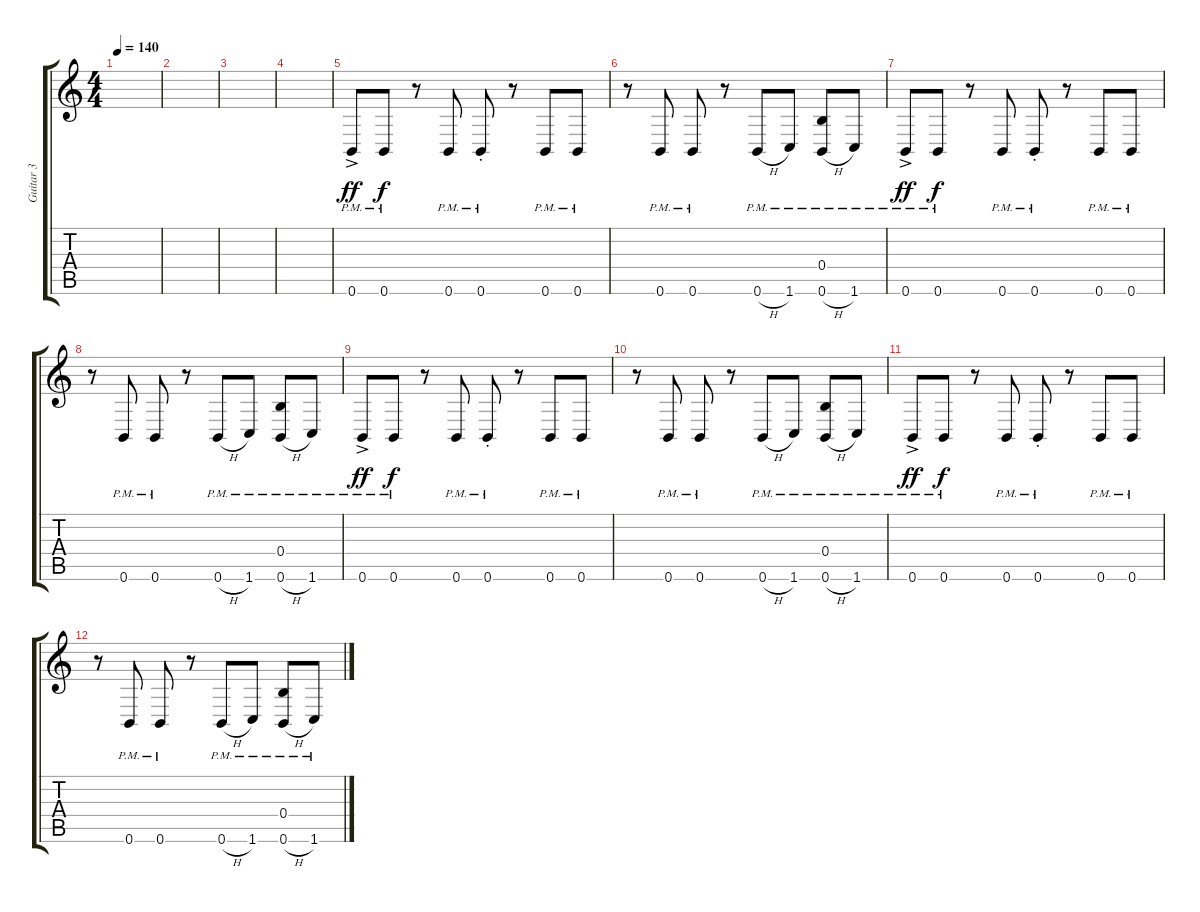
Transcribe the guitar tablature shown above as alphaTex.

\track ("Guitar 3" "Guitar 3") {instrument distortionguitar}
\staff {score tabs}
\tuning (Db4 Ab3 E3 B2 Gb2 B1) {hide}
\ts (4 4)
\tempo 140
\clef g2
\ks c
|
|
|
|
0.6{ac pm}.8{dy ff} 0.6{pm}.8{dy f} r.8 0.6{pm}.8 0.6{pm st}.8 r.8 0.6{pm}.8 0.6{pm}.8 |
r.8 0.6{pm}.8 0.6{pm}.8 r.8 0.6{h pm}.8 1.6{pm}.8 (0.4 0.6{h pm}).8 1.6{pm}.8 |
0.6{ac pm}.8{dy ff} 0.6{pm}.8{dy f} r.8 0.6{pm}.8 0.6{pm st}.8 r.8 0.6{pm}.8 0.6{pm}.8 |
r.8 0.6{pm}.8 0.6{pm}.8 r.8 0.6{h pm}.8 1.6{pm}.8 (0.4 0.6{h pm}).8 1.6{pm}.8 |
0.6{ac pm}.8{dy ff} 0.6{pm}.8{dy f} r.8 0.6{pm}.8 0.6{pm st}.8 r.8 0.6{pm}.8 0.6{pm}.8 |
r.8 0.6{pm}.8 0.6{pm}.8 r.8 0.6{h pm}.8 1.6{pm}.8 (0.4 0.6{h pm}).8 1.6{pm}.8 |
0.6{ac pm}.8{dy ff} 0.6{pm}.8{dy f} r.8 0.6{pm}.8 0.6{pm st}.8 r.8 0.6{pm}.8 0.6{pm}.8 |
r.8 0.6{pm}.8 0.6{pm}.8 r.8 0.6{h pm}.8 1.6{pm}.8 (0.4 0.6{h pm}).8 1.6{pm}.8
